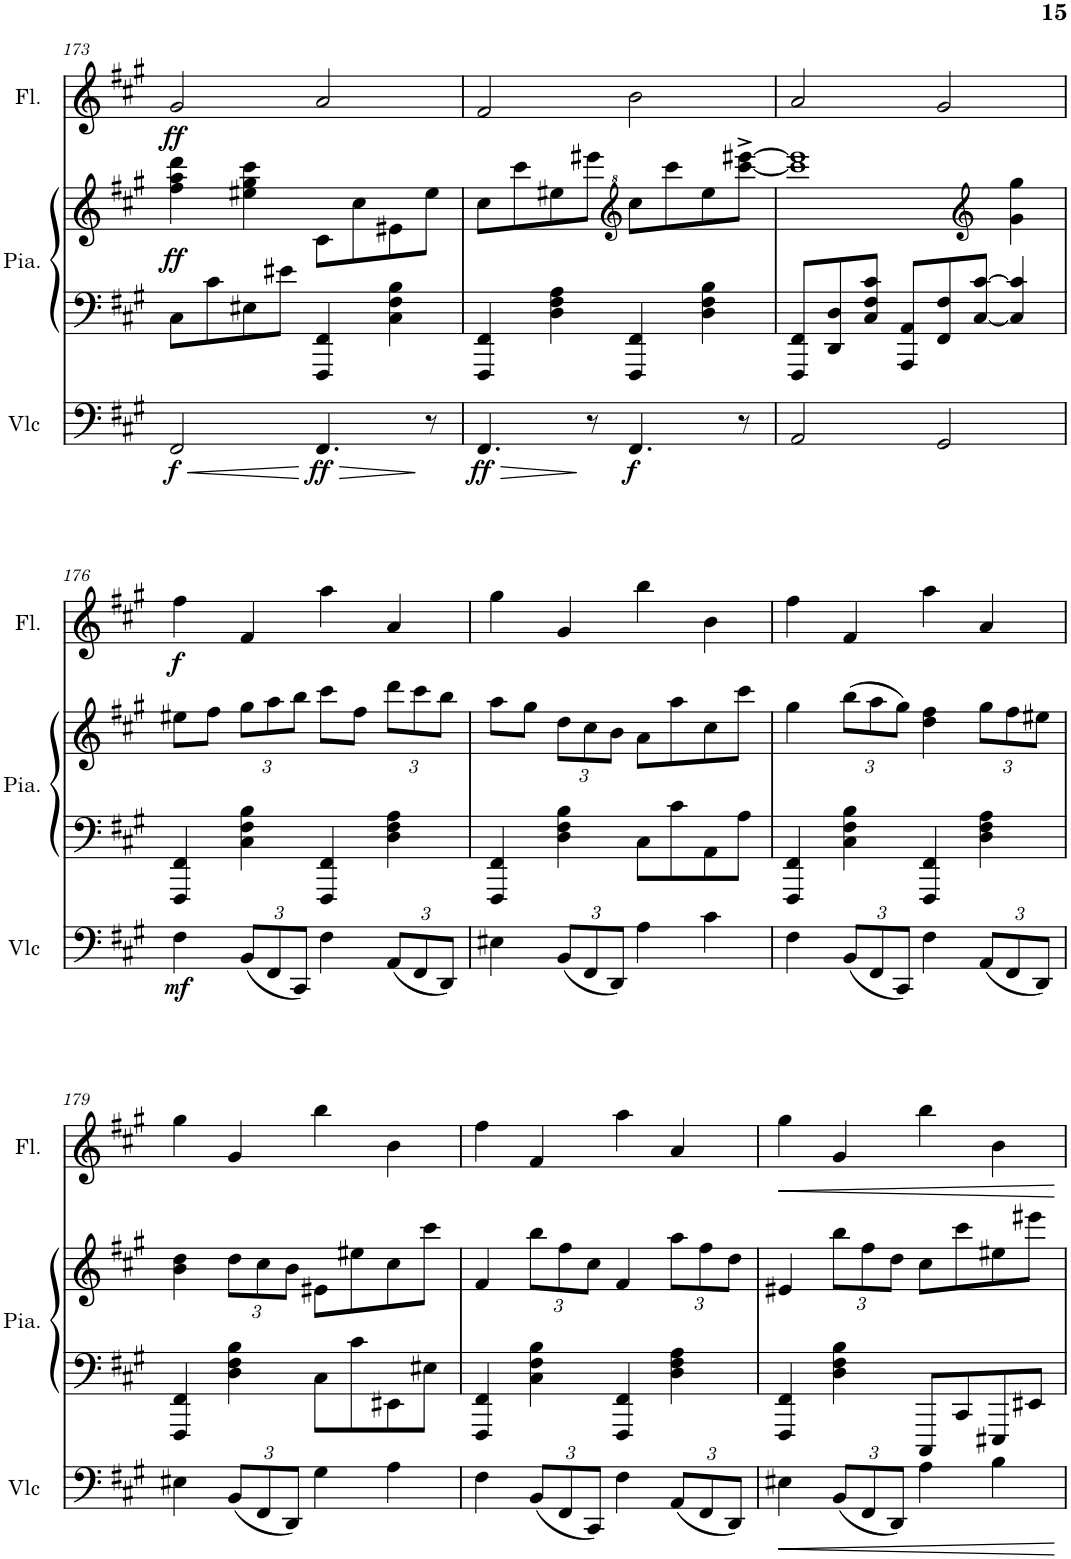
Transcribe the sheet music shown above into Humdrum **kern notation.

**kern	**dynam	**kern	**kern	**dynam	**kern	**dynam
*part3	*part3	*part2	*part2	*part2	*part1	*part1
*staff4	*staff4	*staff3	*staff2	*staff2/3	*staff1	*staff1
*I"Violoncelle	*	*I"Piano	*	*	*I"Flûte	*
*I'Vlc	*	*I'Pia.	*	*	*I'Fl.	*
!!LO:PB:g=z
*clefF4	*	*clefF4	*clefG2	*	*clefG2	*
*k[f#c#g#]	*	*k[f#c#g#]	*k[f#c#g#]	*	*k[f#c#g#]	*
*M4/4	*	*M4/4	*M4/4	*	*M4/4	*
=173	=173	=173	=173	=173	=173	=173
!	!LO:HP:b	!	!	!	!	!
!	!LO:DY:n=1:b	!	!	!LO:DY:b	!	!LO:DY:b
2FF#/	< f	8C#\L	4ff#\ 4aa\ 4ddd\	ff	2g#/	ff
.	.	8c#\	.	.	.	.
.	.	8E#X\	4ee#X\ 4gg#\ 4ccc#\	.	.	.
.	.	8e#X\J	.	.	.	.
!	!LO:HP:b	!	!	!	!	!
!	!LO:DY:n=2:b	!	!	!	!	!
4.FF#/	> ff	4FFF#/ 4FF#/	8c#\L	.	2a/	.
.	.	.	8cc#\	.	.	.
.	.	4C#\ 4F#\ 4B\	8e#X\	.	.	.
8r	[	.	8ee#\J	.	.	.
=174	=174	=174	=174	=174	=174	=174
!	!LO:HP:b	!	!	!	!	!
!	!LO:DY:n=1:b	!	!	!	!	!
4.FF#/	> ff	4FFF#/ 4FF#/	8cc#\L	.	2f#/	.
.	.	.	8ccc#\	.	.	.
.	.	4D\ 4F#\ 4A\	8ee#X\	.	.	.
8r	]	.	8eee#X\J	.	.	.
*	*	*	*clefG^2	*	*	*
!	!LO:DY:n=2:b	!	!	!	!	!
4.FF#/	f	4FFF#/ 4FF#/	8ccc#\L	.	2b\	.
.	.	.	8cccc#\	.	.	.
.	.	4D\ 4F#\ 4B\	8eee#\	.	.	.
8r	.	.	[<8cccc#\^ [8eeee#X\^J	.	.	.
=175	=175	=175	=175	=175	=175	=175
*	*	*	*^	*	*	*
2AA/	.	8FFF#/ 8FF#/L	1cccc#] 1eeee#]	2.ryy	.	2a/	.
.	.	8DD/ 8D/	.	.	.	.	.
.	.	8C#/ 8F#/ 8c#/J	.	.	.	.	.
.	.	8AAA/ 8AA/L	.	.	.	.	.
2GG#/	.	8FF#/ 8F#/	.	.	.	2g#/	.
*	*	*	*clefG2	*	*	*	*
.	.	[<8C#/ [8c#/J	.	.	.	.	.
.	.	4C#/] 4c#/]	.	4g#\ 4gg#\	.	.	.
!!LO:LB:g=z
=176	=176	=176	=176	=176	=176	=176	=176
!	!LO:DY:b	!	!	!	!	!	!LO:DY:b
*	*	*	*v	*v	*	*	*
4F#\	mf	4FFF#/ 4FF#/	8ee#X\L	.	4ff#\	f
.	.	.	8ff#\J	.	.	.
*Xbrackettup	*	*	*Xbrackettup	*	*	*
(12BB/L	.	4C#\ 4F#\ 4B\	12gg#\L	.	4f#/	.
12FF#/	.	.	12aa\	.	.	.
12CC#/J)	.	.	12bb\J	.	.	.
4F#\	.	4FFF#/ 4FF#/	8ccc#\L	.	4aa\	.
.	.	.	8ff#\J	.	.	.
(12AA/L	.	4D\ 4F#\ 4A\	12ddd\L	.	4a/	.
12FF#/	.	.	12ccc#\	.	.	.
12DD/J)	.	.	12bb\J	.	.	.
=177	=177	=177	=177	=177	=177	=177
4E#X\	.	4FFF#/ 4FF#/	8aa\L	.	4gg#\	.
.	.	.	8gg#\J	.	.	.
(12BB/L	.	4D\ 4F#\ 4B\	12dd\L	.	4g#/	.
12FF#/	.	.	12cc#\	.	.	.
12DD/J)	.	.	12b\J	.	.	.
4A\	.	8C#\L	8a\L	.	4bb\	.
.	.	8c#\	8aa\	.	.	.
4c#\	.	8AA\	8cc#\	.	4b\	.
.	.	8A\J	8ccc#\J	.	.	.
=178	=178	=178	=178	=178	=178	=178
4F#\	.	4FFF#/ 4FF#/	4gg#\	.	4ff#\	.
(12BB/L	.	4C#\ 4F#\ 4B\	(12bb\L	.	4f#/	.
12FF#/	.	.	12aa\	.	.	.
12CC#/J)	.	.	12gg#\J)	.	.	.
4F#\	.	4FFF#/ 4FF#/	4dd\ 4ff#\	.	4aa\	.
(12AA/L	.	4D\ 4F#\ 4A\	12gg#\L	.	4a/	.
12FF#/	.	.	12ff#\	.	.	.
12DD/J)	.	.	12ee#X\J	.	.	.
!!LO:LB:g=z
=179	=179	=179	=179	=179	=179	=179
4E#X\	.	4FFF#/ 4FF#/	4b\ 4dd\	.	4gg#\	.
(12BB/L	.	4D\ 4F#\ 4B\	12dd\L	.	4g#/	.
12FF#/	.	.	12cc#\	.	.	.
12DD/J)	.	.	12b\J	.	.	.
4G#\	.	8C#\L	8e#X\L	.	4bb\	.
.	.	8c#\	8ee#X\	.	.	.
4A\	.	8EE#X\	8cc#\	.	4b\	.
.	.	8E#X\J	8ccc#\J	.	.	.
=180	=180	=180	=180	=180	=180	=180
4F#\	.	4FFF#/ 4FF#/	4f#/	.	4ff#\	.
(12BB/L	.	4C#\ 4F#\ 4B\	12bb\L	.	4f#/	.
12FF#/	.	.	12ff#\	.	.	.
12CC#/J)	.	.	12cc#\J	.	.	.
4F#\	.	4FFF#/ 4FF#/	4f#/	.	4aa\	.
(12AA/L	.	4D\ 4F#\ 4A\	12aa\L	.	4a/	.
12FF#/	.	.	12ff#\	.	.	.
12DD/J)	.	.	12dd\J	.	.	.
=181	=181	=181	=181	=181	=181	=181
!	!	!	!	!	!	!LO:HP:b
4E#X\	.	4FFF#/ 4FF#/	4e#X/	.	4gg#\	<
(12BB/L	.	4D\ 4F#\ 4B\	12bb\L	.	4g#/	.
12FF#/	.	.	12ff#\	.	.	.
12DD/J)	.	.	12dd\J	.	.	.
4A\	.	8CCC#/L	8cc#\L	.	4bb\	.
.	.	8CC#/	8ccc#\	.	.	.
4B\	.	8EEE#X/	8ee#X\	.	4b\	.
.	.	8EE#X/J	8eee#X\J	.	.	.
.	]	.	.	.	.	[
=	=	=	=	=	=	=
*-	*-	*-	*-	*-	*-	*-
